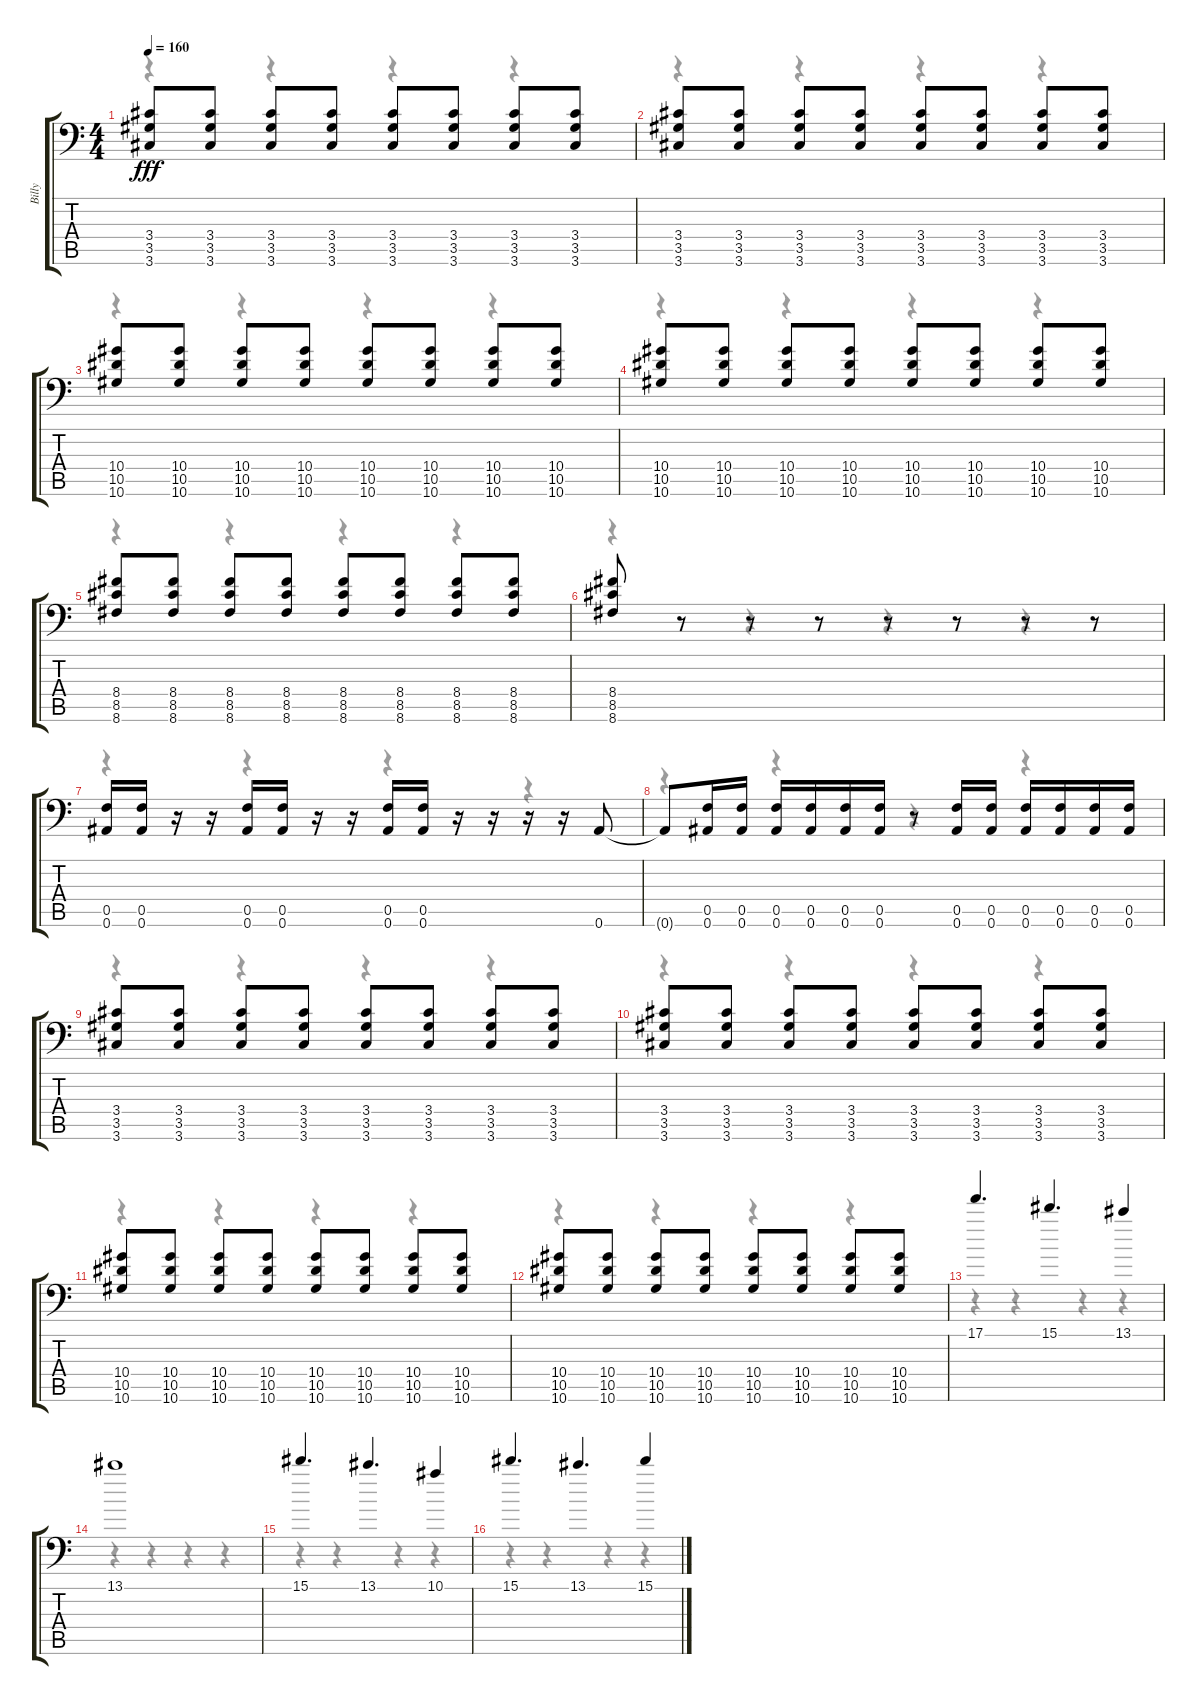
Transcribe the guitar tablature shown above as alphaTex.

\track ("Billy" "Billy") {instrument distortionguitar}
\staff {score tabs}
\tuning (C4 G3 Eb3 Bb2 F2 Bb1) {hide}
\voice
\ts (4 4)
\tempo 160
\clef f4
\ks c
(3.4 3.5 3.6).8{dy fff} (3.4 3.5 3.6).8 (3.4 3.5 3.6).8 (3.4 3.5 3.6).8 (3.4 3.5 3.6).8 (3.4 3.5 3.6).8 (3.4 3.5 3.6).8 (3.4 3.5 3.6).8 |
(3.4 3.5 3.6).8 (3.4 3.5 3.6).8 (3.4 3.5 3.6).8 (3.4 3.5 3.6).8 (3.4 3.5 3.6).8 (3.4 3.5 3.6).8 (3.4 3.5 3.6).8 (3.4 3.5 3.6).8 |
(10.4 10.5 10.6).8 (10.4 10.5 10.6).8 (10.4 10.5 10.6).8 (10.4 10.5 10.6).8 (10.4 10.5 10.6).8 (10.4 10.5 10.6).8 (10.4 10.5 10.6).8 (10.4 10.5 10.6).8 |
(10.4 10.5 10.6).8 (10.4 10.5 10.6).8 (10.4 10.5 10.6).8 (10.4 10.5 10.6).8 (10.4 10.5 10.6).8 (10.4 10.5 10.6).8 (10.4 10.5 10.6).8 (10.4 10.5 10.6).8 |
(8.4 8.5 8.6).8 (8.4 8.5 8.6).8 (8.4 8.5 8.6).8 (8.4 8.5 8.6).8 (8.4 8.5 8.6).8 (8.4 8.5 8.6).8 (8.4 8.5 8.6).8 (8.4 8.5 8.6).8 |
(8.4 8.5 8.6).8 r.8 r.8 r.8 r.8 r.8 r.8 r.8 |
(0.5 0.6).16 (0.5 0.6).16 r.16 r.16 (0.5 0.6).16 (0.5 0.6).16 r.16 r.16 (0.5 0.6).16 (0.5 0.6).16 r.16 r.16 r.16 r.16 0.6.8 |
0.6{t}.8 (0.5 0.6).16 (0.5 0.6).16 (0.5 0.6).16 (0.5 0.6).16 (0.5 0.6).16 (0.5 0.6).16 r.8 (0.5 0.6).16 (0.5 0.6).16 (0.5 0.6).16 (0.5 0.6).16 (0.5 0.6).16 (0.5 0.6).16 |
(3.4 3.5 3.6).8 (3.4 3.5 3.6).8 (3.4 3.5 3.6).8 (3.4 3.5 3.6).8 (3.4 3.5 3.6).8 (3.4 3.5 3.6).8 (3.4 3.5 3.6).8 (3.4 3.5 3.6).8 |
(3.4 3.5 3.6).8 (3.4 3.5 3.6).8 (3.4 3.5 3.6).8 (3.4 3.5 3.6).8 (3.4 3.5 3.6).8 (3.4 3.5 3.6).8 (3.4 3.5 3.6).8 (3.4 3.5 3.6).8 |
(10.4 10.5 10.6).8 (10.4 10.5 10.6).8 (10.4 10.5 10.6).8 (10.4 10.5 10.6).8 (10.4 10.5 10.6).8 (10.4 10.5 10.6).8 (10.4 10.5 10.6).8 (10.4 10.5 10.6).8 |
(10.4 10.5 10.6).8 (10.4 10.5 10.6).8 (10.4 10.5 10.6).8 (10.4 10.5 10.6).8 (10.4 10.5 10.6).8 (10.4 10.5 10.6).8 (10.4 10.5 10.6).8 (10.4 10.5 10.6).8 |
17.1.4{d} 15.1.4{d} 13.1.4 |
13.1.1 |
15.1.4{d} 13.1.4{d} 10.1.4 |
15.1.4{d} 13.1.4{d} 15.1.4
\voice
\clef f4
\ottava regular
\simile none
\ks c
r.4{dy f} r.4 r.4 r.4 |
r.4 r.4 r.4 r.4 |
r.4 r.4 r.4 r.4 |
r.4 r.4 r.4 r.4 |
r.4 r.4 r.4 r.4 |
r.4 r.4 r.4 r.4 |
r.4 r.4 r.4 r.4 |
r.4 r.4 r.4 r.4 |
r.4 r.4 r.4 r.4 |
r.4 r.4 r.4 r.4 |
r.4 r.4 r.4 r.4 |
r.4 r.4 r.4 r.4 |
r.4 r.4 r.4 r.4 |
r.4 r.4 r.4 r.4 |
r.4 r.4 r.4 r.4 |
r.4 r.4 r.4 r.4
